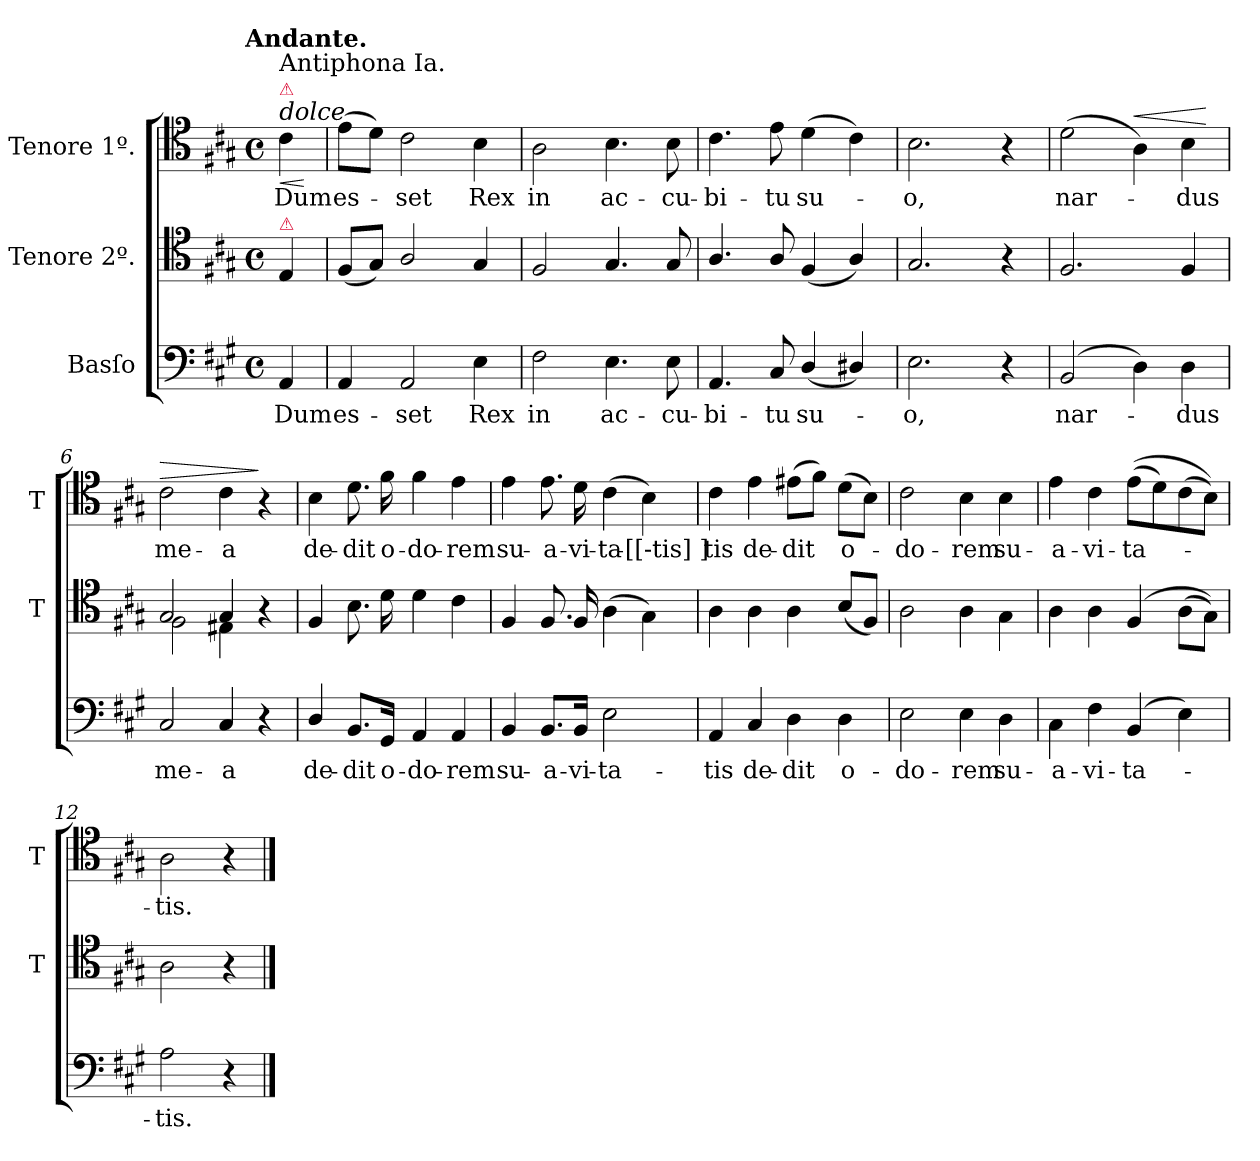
**kern	**text	**kern	**kern	**text	**dynam
*part3	*part3	*part2	*part1	*part1	*part1
*staff3	*staff3	*staff2	*staff1	*staff1	*staff1
*I"Basſo	*	*I"Tenore 2º.	*I"Tenore 1º.	*	*
*	*	*I'T	*I'T	*	*
*clefF4	*	*clefC4	*clefC4	*	*
*k[f#c#g#]	*	*k[f#c#g#]	*k[f#c#g#]	*	*
*A:	*	*A:	*A:	*	*
!!LO:TX:omd:t=Andante.
*M4/4	*	*M4/4	*M4/4	*	*
*met(c)	*	*met(c)	*met(c)	*	*
=	=	=	=	=	=
!	!	!	!LO:TX:a:i:t=dolce	!	!
!	!	!	!LO:TX:a:color=crimson:t=⚠	!	!
!	!	!	!LO:TX:a:t=Antiphona Ia.	!	!
!	!	!LO:TX:a:color=crimson:t=⚠	!	!	!
!	!	!	!	!	!LO:HP:b
4AA/	Dum	4E/	4c#\	Dum	<
.	.	.	.	.	[
=1	=1	=1	=1	=1	=1
4AA/	es-	(8F#/L	(8e\L	es-	.
.	.	8G#/J)	8d\J)	.	.
2AA/	-set	2A/	2c#\	-set	.
4E\	Rex	4G#/	4B\	Rex	.
=2	=2	=2	=2	=2	=2
2F#\	in	2F#/	2A\	in	.
4.E\	ac-	4.G#/	4.B\	ac-	.
8E\	-cu-	8G#/	8B\	-cu-	.
=3	=3	=3	=3	=3	=3
4.AA/	-bi-	4.A/	4.c#\	-bi-	.
8C#/	-tu	8A/	8e\	-tu	.
(4D/	su-	(>4F#/	(4d\	su-	.
4D#X/)	.	4A/)	4c#\)	.	.
=4	=4	=4	=4	=4	=4
2.E\	-o,	2.G#/	2.B\	-o,	.
4r	.	4r	4r	.	.
=5	=5	=5	=5	=5	=5
(2BB/	nar-	2.F#/	(2d\	nar-	.
!	!	!	!	!	!LO:HP:a
4D\)	.	.	4A\)	.	<
4D\	-dus	4F#/	4B\	-dus	.
.	.	.	.	.	[
=6	=6	=6	=6	=6	=6
*	*	*^	*	*	*
!	!	!	!	!	!	!LO:HP:a
2C#/	me-	2G#/	2F#\	2c#\	me-	>
4C#/	-a	4G#/	4E#X\	4c#\	-a	.
4r	.	4r	4ryy	4r	.	]
*	*	*v	*v	*	*	*
=7	=7	=7	=7	=7	=7
4D/	de-	4F#/	4B\	de-	.
8.BB/L	-dit	8.B\	8.d\	-dit	.
16GG#/Jk	o-	16d\	16f#\	o-	.
4AA/	-do-	4d\	4f#\	-do-	.
4AA/	-rem	4c#\	4e\	-rem	.
=8	=8	=8	=8	=8	=8
4BB/	su-	4F#/	4e\	su-	.
8.BB/L	-a-	8.F#/	8.e\	-a-	.
16BB/Jk	-vi-	16F#/	16d\	-vi-	.
2E\	-ta-	(4A\	(4c#\	-ta-	.
.	.	4G#\)	4B\)	[[-tis]]	.
=9	=9	=9	=9	=9	=9
4AA/	-tis	4A\	4c#\	-tis	.
4C#/	de-	4A\	4e\	de-	.
4D\	-dit	4A\	(8e#X\L	-dit	.
.	.	.	8f#\J)	.	.
4D\	o-	(8B/L	(8d\L	o-	.
.	.	8F#/J)	8B\J)	.	.
=10	=10	=10	=10	=10	=10
2E\	-do-	2A\	2c#\	-do-	.
4E\	-rem	4A\	4B\	-rem	.
4D\	su-	4G#\	4B\	su-	.
=11	=11	=11	=11	=11	=11
4C#\	-a-	4A\	4e\	-a-	.
4F#\	-vi-	4A\	4c#\	-vi-	.
(4BB/	-ta-	(4F#/	((8e\L	-ta-	.
.	.	.	8d\)	.	.
4E\)	.	(8A\L	(8c#\	.	.
.	.	8G#\J))	8B\J))	.	.
=12	=12	=12	=12	=12	=12
2A\	-tis.	2A\	2A\	-tis.	.
4r	.	4r	4r	.	.
==	==	==	==	==	==
*-	*-	*-	*-	*-	*-
